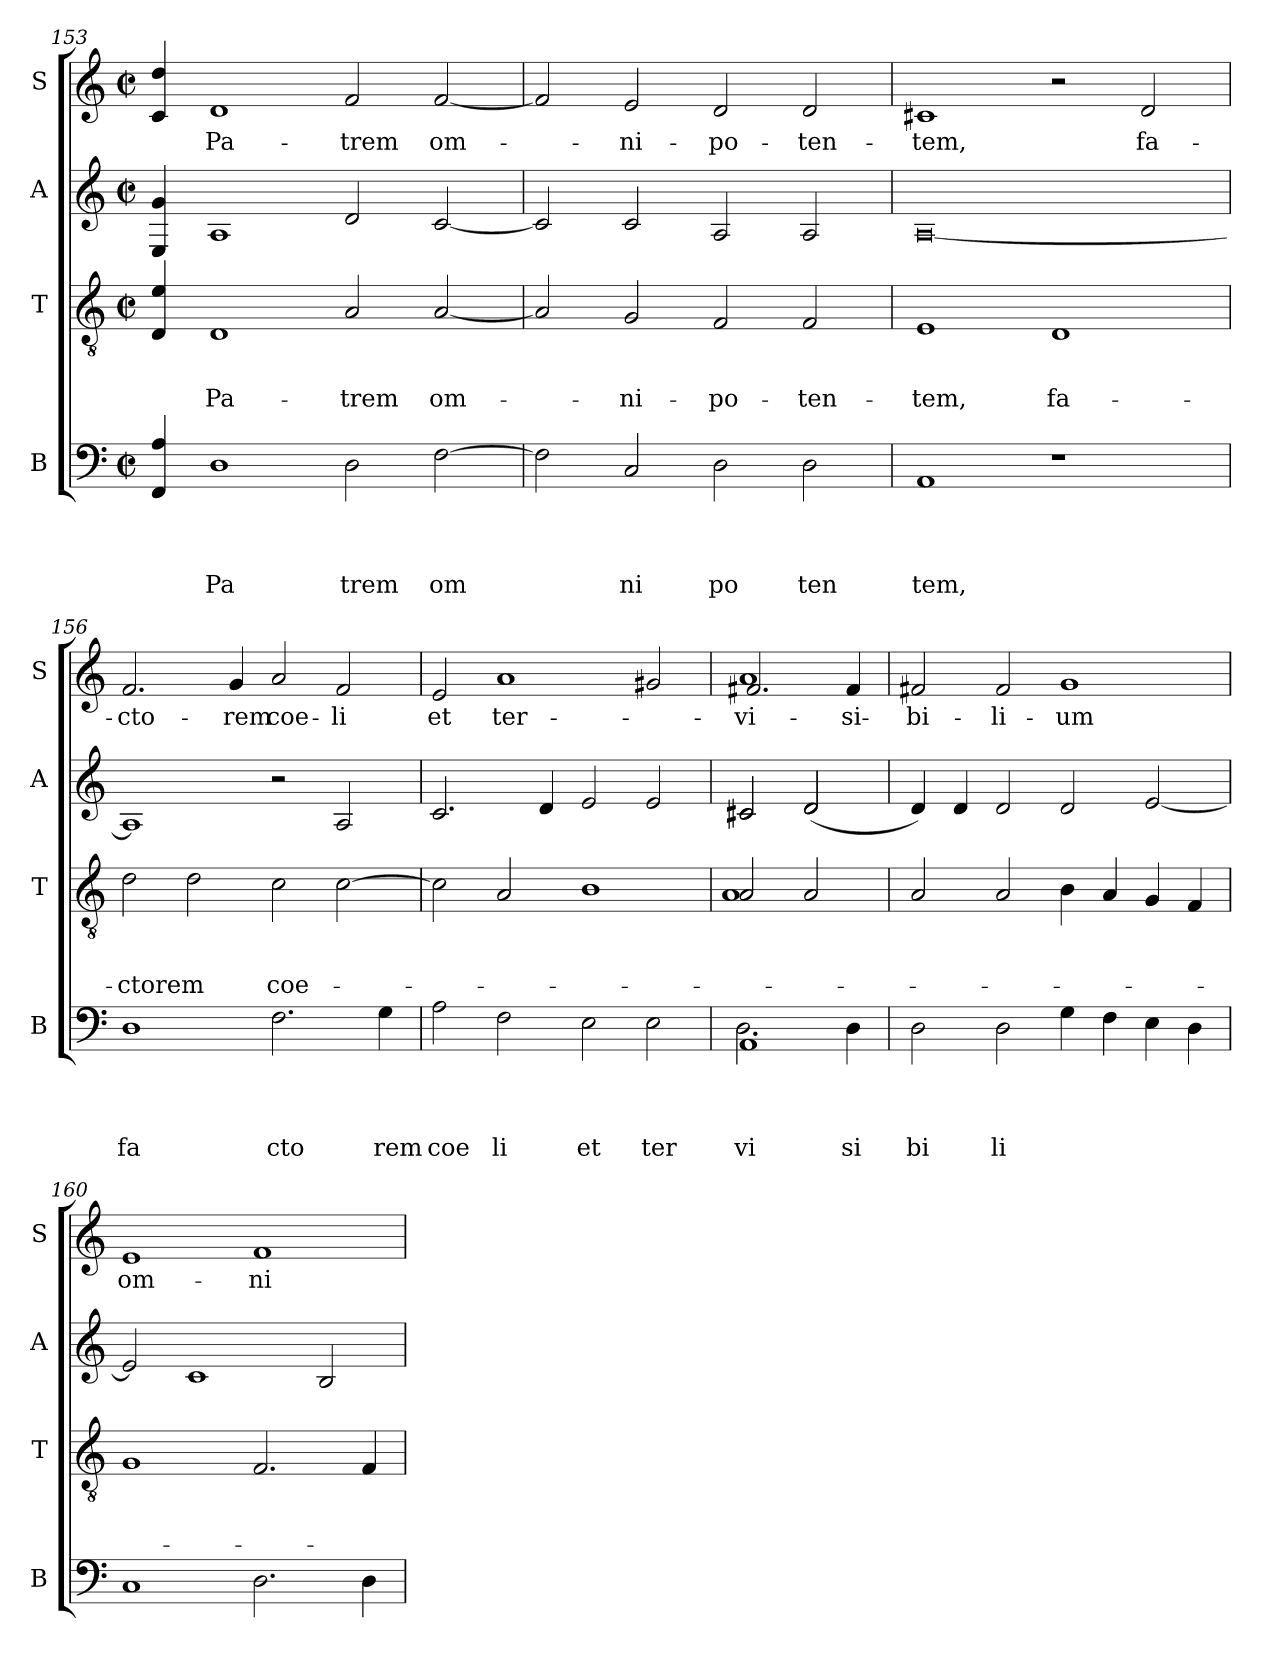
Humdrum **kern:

**kern	**text	**text	**text	**text	**kern	**text	**text	**text	**kern	**kern	**text
*part4	*part4	*part4	*part4	*part4	*part3	*part3	*part3	*part3	*part2	*part1	*part1
*staff4	*staff4	*staff4	*staff4	*staff4	*staff3	*staff3	*staff3	*staff3	*staff2	*staff1	*staff1
*I"B	*	*	*	*	*I"T	*	*	*	*I"A	*I"S	*
*I'B	*	*	*	*	*I'T	*	*	*	*I'A	*I'S	*
!!LO:PB:g=z
*clefF4	*	*	*	*	*clefGv2	*	*	*	*clefG2	*clefG2	*
*k[]	*	*	*	*	*k[]	*	*	*	*k[]	*k[]	*
*C:	*	*	*	*	*C:	*	*	*	*C:	*C:	*
*M2/2	*	*	*	*	*M2/2	*	*	*	*M2/2	*M2/2	*
*met(c|)	*	*	*	*	*met(c|)	*	*	*	*met(c|)	*met(c|)	*
=153	=153	=153	=153	=153	=153	=153	=153	=153	=153	=153	=153
4FF/ 4A/	.	.	.	.	4D/ 4e/	.	.	.	4E/ 4g/	4c/ 4dd/	.
!	!	!	!	!LO:LY:b	!	!	!	!LO:LY:b	!	!	!LO:LY:b
1D	.	.	.	Pa	1D	.	.	Pa-	1A	1d	Pa-
!	!	!	!	!LO:LY:b	!	!	!	!LO:LY:b	!	!	!LO:LY:b
2D\	.	.	.	trem	2A/	.	.	-trem	2d/	2f/	-trem
!	!	!	!	!LO:LY:b	!	!	!	!LO:LY:b	!	!	!LO:LY:b
[>2F\	.	.	.	om	[<2A/	.	.	om-	[<2c/	[<2f/	om-
=154	=154	=154	=154	=154	=154	=154	=154	=154	=154	=154	=154
2F\]	.	.	.	.	2A/]	.	.	.	2c/]	2f/]	.
!	!	!	!	!LO:LY:b	!	!	!	!LO:LY:b	!	!	!LO:LY:b
2C/	.	.	.	ni	2G/	.	.	-ni-	2c/	2e/	-ni-
!	!	!	!	!LO:LY:b	!	!	!	!LO:LY:b	!	!	!LO:LY:b
2D\	.	.	.	po	2F/	.	.	-po-	2A/	2d/	-po-
!	!	!	!	!LO:LY:b	!	!	!	!LO:LY:b	!	!	!LO:LY:b
2D\	.	.	.	ten	2F/	.	.	-ten-	2A/	2d/	-ten-
=155	=155	=155	=155	=155	=155	=155	=155	=155	=155	=155	=155
!	!	!	!	!LO:LY:b	!	!	!	!LO:LY:b	!	!	!LO:LY:b
1AA	.	.	.	tem,	1E	.	.	-tem,	[<0A	1c#X	-tem,
!	!	!	!	!	!	!	!	!LO:LY:b	!	!	!
1r	.	.	.	.	1D	.	.	fa-	.	2r	.
!	!	!	!	!	!	!	!	!	!	!	!LO:LY:b
.	.	.	.	.	.	.	.	.	.	2d/	fa-
=156	=156	=156	=156	=156	=156	=156	=156	=156	=156	=156	=156
!	!	!	!	!LO:LY:b	!	!	!	!LO:LY:b	!	!	!LO:LY:b
1D	.	.	.	fa	2d\	.	.	-ctorem	1A]	2.f/	-cto-
.	.	.	.	.	2d\	.	.	.	.	.	.
!	!	!	!	!	!	!	!	!	!	!	!LO:LY:b
.	.	.	.	.	.	.	.	.	.	4g/	-rem
!	!	!	!	!LO:LY:b	!	!	!	!LO:LY:b	!	!	!LO:LY:b
2.F\	.	.	.	cto	2c\	.	.	coe-	2r	2a/	coe-
!	!	!	!	!	!	!	!	!	!	!	!LO:LY:b
.	.	.	.	.	[>2c\	.	.	.	2A/	2f/	-li
!	!	!	!	!LO:LY:b	!	!	!	!	!	!	!
4G\	.	.	.	rem	.	.	.	.	.	.	.
=157	=157	=157	=157	=157	=157	=157	=157	=157	=157	=157	=157
!	!	!	!	!LO:LY:b	!	!	!	!	!	!	!LO:LY:b
2A\	.	.	.	coe	2c\]	.	.	.	2.c/	2e/	et
!	!	!	!	!LO:LY:b	!	!	!	!	!	!	!LO:LY:b
2F\	.	.	.	li	2A/	.	.	.	.	1a	ter-
.	.	.	.	.	.	.	.	.	4d/	.	.
!	!	!	!	!LO:LY:b	!	!	!	!	!	!	!
2E\	.	.	.	et	1B	.	.	.	2e/	.	.
!	!	!	!	!LO:LY:b	!	!	!	!	!	!	!
2E\	.	.	.	ter	.	.	.	.	2e/	2g#/	.
=158	=158	=158	=158	=158	=158	=158	=158	=158	=158	=158	=158
!	!	!	!	!LO:LY:b	!	!	!	!	!	!	!
*^	*	*	*	*	*	*	*	*	*	*	*
!	!	!	!	!	!LO:LY:b	!	!	!	!	!	!	!LO:LY:b
*	*	*	*	*	*	*^	*	*	*	*^	*^	*
!	!	!	!	!	!	!	!	!	!	!	!	!	!	!	!LO:LY:b
1AA	2.D\	.	.	.	vi	2A/	1A	.	.	.	2c#X/	2c#/	1a	2.f#X/	vi-
.	.	.	.	.	.	2A/	.	.	.	.	2d/	(<2d/	.	.	.
!	!	!	!	!	!LO:LY:b	!	!	!	!	!	!	!	!	!	!LO:LY:b
.	4D\	.	.	.	si	.	.	.	.	.	.	.	.	4f#/	-si-
*	*	*	*	*	*	*v	*v	*	*	*	*	*	*	*	*
*	*	*	*	*	*	*	*	*	*	*v	*v	*	*	*
!!LO:LB:g=z
=159	=159	=159	=159	=159	=159	=159	=159	=159	=159	=159	=159	=159	=159
!	!	!	!	!	!LO:LY:b	!	!	!	!	!	!	!	!LO:LY:b
*v	*v	*	*	*	*	*	*	*	*	*	*v	*v	*
2D\	.	.	.	bi	2A/	.	.	.	4d/)	2f#X/	-bi-
.	.	.	.	.	.	.	.	.	4d/	.	.
!	!	!	!	!LO:LY:b	!	!	!	!	!	!	!LO:LY:b
2D\	.	.	.	li	2A/	.	.	.	2d/	2f#/	-li-
!	!	!	!	!	!	!	!	!	!	!	!LO:LY:b
4G\	.	.	.	.	4B\	.	.	.	2d/	1g	-um
4F\	.	.	.	.	4A/	.	.	.	.	.	.
4E\	.	.	.	.	4G/	.	.	.	[<2e/	.	.
4D\	.	.	.	.	4F/	.	.	.	.	.	.
=160	=160	=160	=160	=160	=160	=160	=160	=160	=160	=160	=160
!	!	!	!	!	!	!	!	!	!	!	!LO:LY:b
1C	.	.	.	.	1G	.	.	.	2e/]	1e	om-
.	.	.	.	.	.	.	.	.	1c	.	.
!	!	!	!	!	!	!	!	!	!	!	!LO:LY:b
2.D\	.	.	.	.	2.F/	.	.	.	.	1f	-ni-
.	.	.	.	.	.	.	.	.	2B/	.	.
4D\	.	.	.	.	4F/	.	.	.	.	.	.
=	=	=	=	=	=	=	=	=	=	=	=
*-	*-	*-	*-	*-	*-	*-	*-	*-	*-	*-	*-
